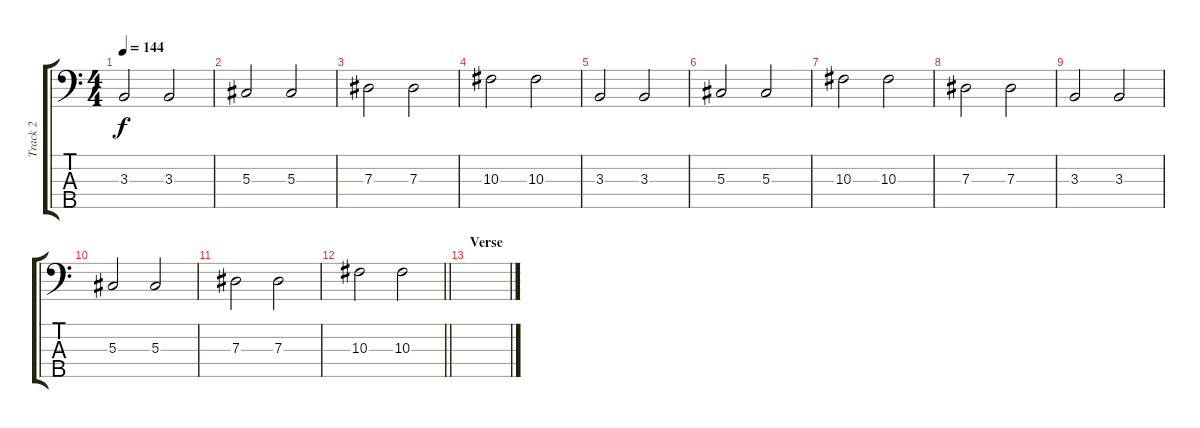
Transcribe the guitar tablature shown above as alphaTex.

\track ("Track 2" "Track 2") {instrument electricbassfinger}
\staff {score tabs}
\tuning (Gb2 Db2 Ab1 Eb1 Bb0) {hide}
\ts (4 4)
\tempo 144
\clef f4
\ks c
3.3.2{dy f} 3.3.2 |
5.3.2 5.3.2 |
7.3.2 7.3.2 |
10.3.2 10.3.2 |
3.3.2 3.3.2 |
5.3.2 5.3.2 |
10.3.2 10.3.2 |
7.3.2 7.3.2 |
3.3.2 3.3.2 |
5.3.2 5.3.2 |
7.3.2 7.3.2 |
\barLineRight lightlight
10.3.2 10.3.2 |
\section ("" "Verse")
